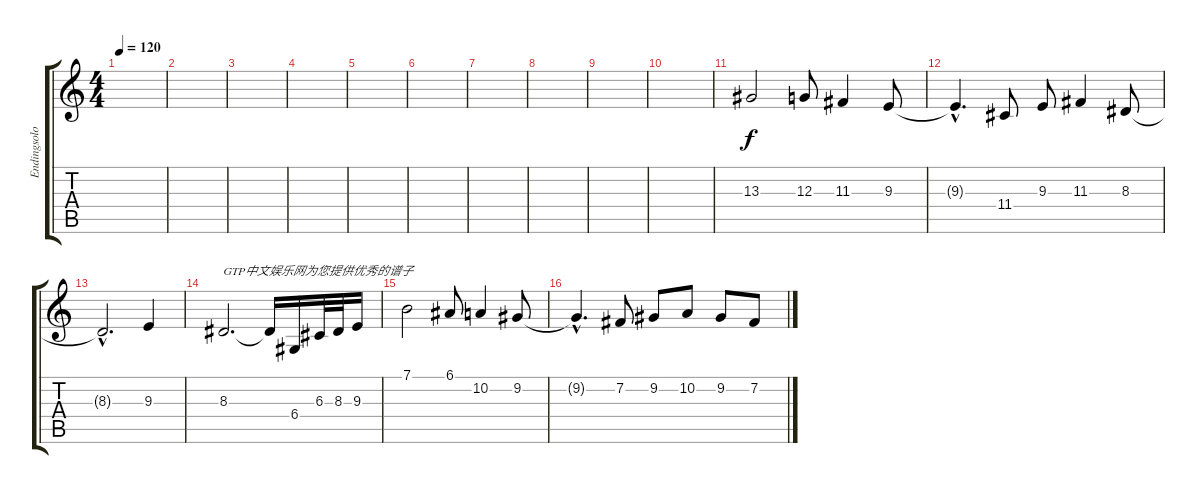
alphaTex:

\track ("Endingsolo" "Endingsolo") {instrument choiraahs}
\staff {score tabs}
\tuning (E4 B3 G3 D3 A2 E2) {hide}
\ts (4 4)
\tempo 120
\clef g2
\ks c
|
|
|
|
|
|
|
|
|
|
13.3.2 12.3.8 11.3.4 9.3.8 |
9.3{hac t}.4{d} 11.4.8 9.3.8 11.3.4 8.3.8 |
8.3{hac t}.2{d} 9.3.4 |
8.3.2{d txt "GTP中文娱乐网为您提供优秀的谱子"} 8.3{t}.16 6.4.16 6.3.32 8.3.32 9.3.16 |
7.1.2 6.1.8 10.2.4 9.2.8 |
9.2{hac t}.4{d} 7.2.8 9.2.8 10.2.8 9.2.8 7.2.8
